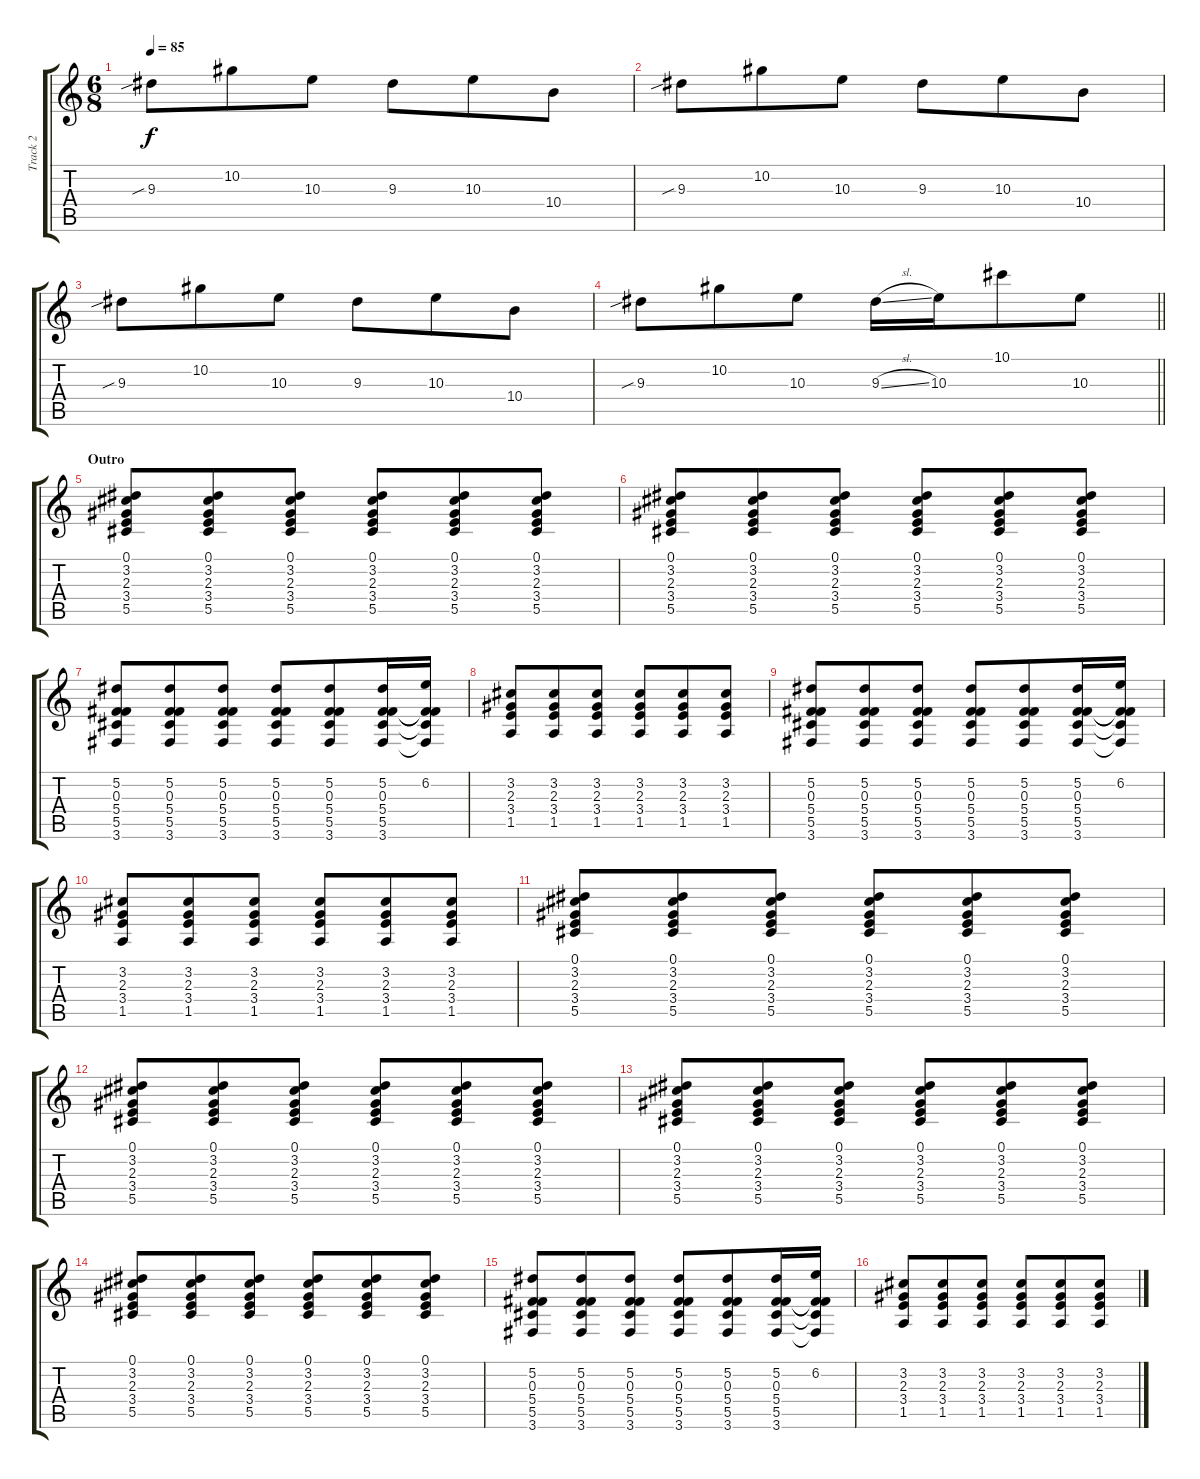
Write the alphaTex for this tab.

\track ("Track 2" "Track 2") {instrument distortionguitar}
\staff {score tabs}
\tuning (Eb4 Bb3 Gb3 Db3 Ab2 Eb2) {hide}
\ts (6 8)
\tempo 85
\clef g2
\ks c
9.3{sib}.8{dy f volume 16 instrument distortionguitar} 10.2.8 10.3.8 9.3.8 10.3.8 10.4.8 |
9.3{sib}.8 10.2.8 10.3.8 9.3.8 10.3.8 10.4.8 |
9.3{sib}.8 10.2.8 10.3.8 9.3.8 10.3.8 10.4.8 |
\barLineRight lightlight
9.3{sib}.8 10.2.8 10.3.8 9.3{sl}.16 10.3.16 10.1.8 10.3.8 |
\section ("" "Outro")
(0.1 3.2 2.3 3.4 5.5).8{volume 11} (0.1 3.2 2.3 3.4 5.5).8 (0.1 3.2 2.3 3.4 5.5).8 (0.1 3.2 2.3 3.4 5.5).8 (0.1 3.2 2.3 3.4 5.5).8 (0.1 3.2 2.3 3.4 5.5).8 |
(0.1 3.2 2.3 3.4 5.5).8 (0.1 3.2 2.3 3.4 5.5).8 (0.1 3.2 2.3 3.4 5.5).8 (0.1 3.2 2.3 3.4 5.5).8 (0.1 3.2 2.3 3.4 5.5).8 (0.1 3.2 2.3 3.4 5.5).8 |
(5.2 0.3 5.4 5.5 3.6).8 (5.2 0.3 5.4 5.5 3.6).8 (5.2 0.3 5.4 5.5 3.6).8 (5.2 0.3 5.4 5.5 3.6).8 (5.2 0.3 5.4 5.5 3.6).8 (5.2 0.3 5.4 5.5 3.6).16 (6.2 0.3{t} 5.4{t} 5.5{t} 3.6{t}).16 |
(3.2 2.3 3.4 1.5).8 (3.2 2.3 3.4 1.5).8 (3.2 2.3 3.4 1.5).8 (3.2 2.3 3.4 1.5).8 (3.2 2.3 3.4 1.5).8 (3.2 2.3 3.4 1.5).8 |
(5.2 0.3 5.4 5.5 3.6).8 (5.2 0.3 5.4 5.5 3.6).8 (5.2 0.3 5.4 5.5 3.6).8 (5.2 0.3 5.4 5.5 3.6).8 (5.2 0.3 5.4 5.5 3.6).8 (5.2 0.3 5.4 5.5 3.6).16 (6.2 0.3{t} 5.4{t} 5.5{t} 3.6{t}).16 |
(3.2 2.3 3.4 1.5).8 (3.2 2.3 3.4 1.5).8 (3.2 2.3 3.4 1.5).8 (3.2 2.3 3.4 1.5).8 (3.2 2.3 3.4 1.5).8 (3.2 2.3 3.4 1.5).8 |
(0.1 3.2 2.3 3.4 5.5).8 (0.1 3.2 2.3 3.4 5.5).8 (0.1 3.2 2.3 3.4 5.5).8 (0.1 3.2 2.3 3.4 5.5).8 (0.1 3.2 2.3 3.4 5.5).8 (0.1 3.2 2.3 3.4 5.5).8 |
(0.1 3.2 2.3 3.4 5.5).8 (0.1 3.2 2.3 3.4 5.5).8 (0.1 3.2 2.3 3.4 5.5).8 (0.1 3.2 2.3 3.4 5.5).8 (0.1 3.2 2.3 3.4 5.5).8 (0.1 3.2 2.3 3.4 5.5).8 |
(0.1 3.2 2.3 3.4 5.5).8 (0.1 3.2 2.3 3.4 5.5).8 (0.1 3.2 2.3 3.4 5.5).8 (0.1 3.2 2.3 3.4 5.5).8 (0.1 3.2 2.3 3.4 5.5).8 (0.1 3.2 2.3 3.4 5.5).8 |
(0.1 3.2 2.3 3.4 5.5).8 (0.1 3.2 2.3 3.4 5.5).8 (0.1 3.2 2.3 3.4 5.5).8 (0.1 3.2 2.3 3.4 5.5).8 (0.1 3.2 2.3 3.4 5.5).8 (0.1 3.2 2.3 3.4 5.5).8 |
(5.2 0.3 5.4 5.5 3.6).8 (5.2 0.3 5.4 5.5 3.6).8 (5.2 0.3 5.4 5.5 3.6).8 (5.2 0.3 5.4 5.5 3.6).8 (5.2 0.3 5.4 5.5 3.6).8 (5.2 0.3 5.4 5.5 3.6).16 (6.2 0.3{t} 5.4{t} 5.5{t} 3.6{t}).16 |
(3.2 2.3 3.4 1.5).8 (3.2 2.3 3.4 1.5).8 (3.2 2.3 3.4 1.5).8 (3.2 2.3 3.4 1.5).8 (3.2 2.3 3.4 1.5).8 (3.2 2.3 3.4 1.5).8
